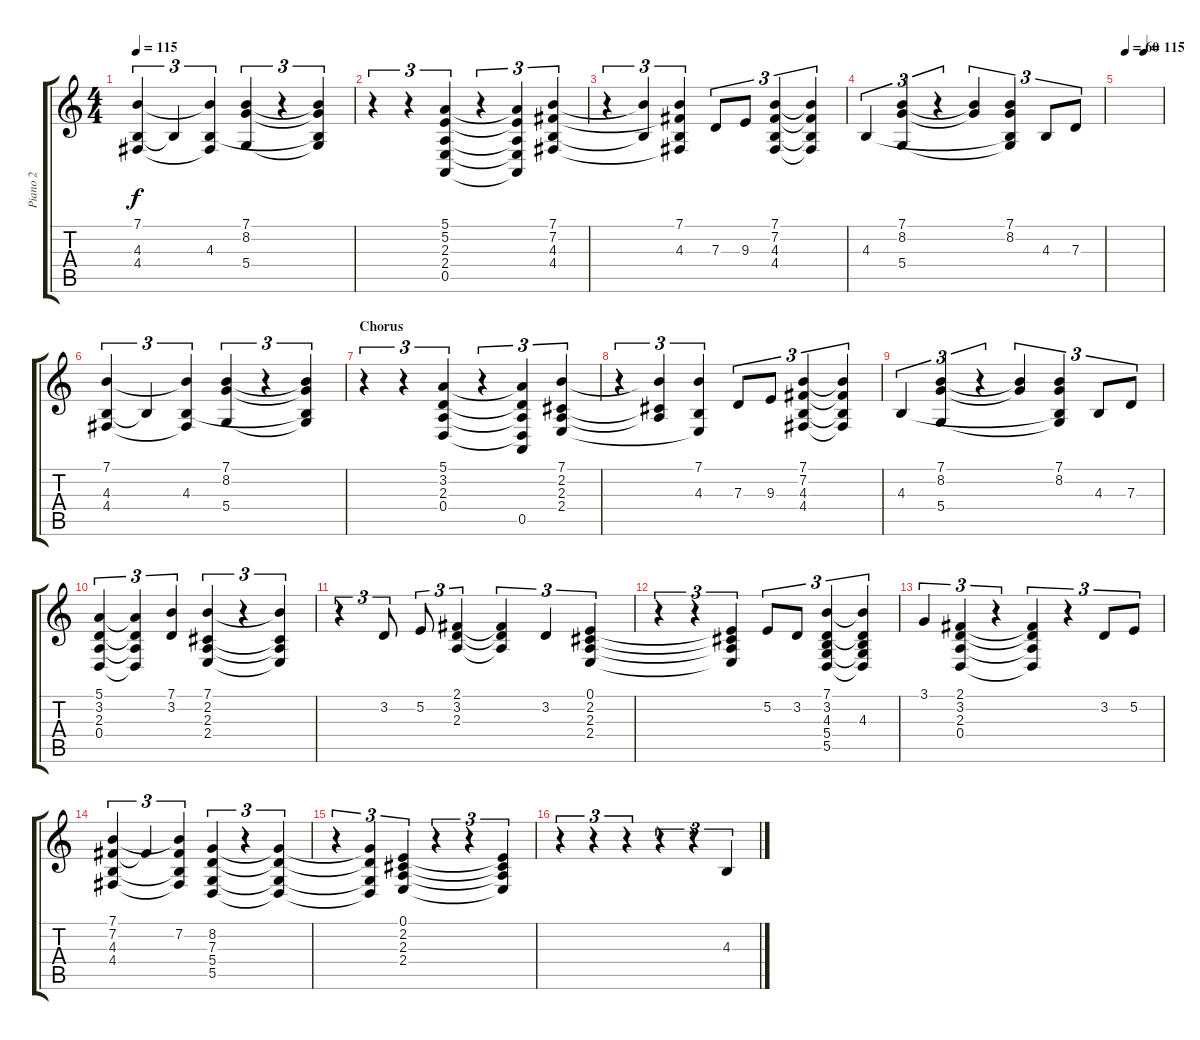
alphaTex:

\track ("Piano 2" "Piano 2") {instrument brightacousticpiano}
\staff {score tabs}
\tuning (E4 B3 G3 D3 A2 E2) {hide}
\ts (4 4)
\tempo 115
\clef g2
\ks c
(7.1 4.3 4.4).4{tu (3 2) dy f} 4.3{t}.4{tu (3 2)} (7.1{t} 4.3 4.4{t}).4{tu (3 2)} (7.1 8.2 5.4).4{tu (3 2)} r.4{tu (3 2)} (7.1{t} 8.2{t} 4.3{t} 5.4{t}).4{tu (3 2)} |
r.4{tu (3 2)} r.4{tu (3 2)} (5.1 5.2 2.3 2.4 0.5).4{tu (3 2)} r.4{tu (3 2)} (5.1{t} 5.2{t} 2.3{t} 2.4{t} 0.5{t}).4{tu (3 2)} (7.1 7.2 4.3 4.4).4{tu (3 2)} |
r.4{tu (3 2)} (7.1{t} 4.3{t}).4{tu (3 2)} (7.1 7.2{t} 4.3 4.4{t}).4{tu (3 2)} 7.3.8{tu (3 2)} 9.3.8{tu (3 2)} (7.1 7.2 4.3 4.4).4{tu (3 2)} (7.1{t} 7.2{t} 4.3{t} 4.4{t}).4{tu (3 2)} |
4.3.4{tu (3 2)} (7.1 8.2 5.4).4{tu (3 2)} r.4{tu (3 2)} (7.1{t} 8.2{t}).4{tu (3 2)} (7.1 8.2 4.3{t} 5.4{t}).4{tu (3 2)} 4.3.8{tu (3 2)} 7.3.8{tu (3 2)} |
\tempo (60 0.16666666666666666)
\tempo (115 0.5833333333333334)
|
(7.1 4.3 4.4).4{tu (3 2)} 4.3{t}.4{tu (3 2)} (7.1{t} 4.3 4.4{t}).4{tu (3 2)} (7.1 8.2 5.4).4{tu (3 2)} r.4{tu (3 2)} (7.1{t} 8.2{t} 4.3{t} 5.4{t}).4{tu (3 2)} |
\section ("" "Chorus")
r.4{tu (3 2)} r.4{tu (3 2)} (5.1 3.2 2.3 0.4).4{tu (3 2)} r.4{tu (3 2)} (5.1{t} 3.2{t} 2.3{t} 0.4{t} 0.5).4{tu (3 2)} (7.1 2.2 2.3 2.4).4{tu (3 2)} |
r.4{tu (3 2)} (7.1{t} 2.2{t} 2.3{t}).4{tu (3 2)} (7.1 4.3 2.4{t}).4{tu (3 2)} 7.3.8{tu (3 2)} 9.3.8{tu (3 2)} (7.1 7.2 4.3 4.4).4{tu (3 2)} (7.1{t} 7.2{t} 4.3{t} 4.4{t}).4{tu (3 2)} |
4.3.4{tu (3 2)} (7.1 8.2 5.4).4{tu (3 2)} r.4{tu (3 2)} (7.1{t} 8.2{t}).4{tu (3 2)} (7.1 8.2 4.3{t} 5.4{t}).4{tu (3 2)} 4.3.8{tu (3 2)} 7.3.8{tu (3 2)} |
(5.1 3.2 2.3 0.4).4{tu (3 2)} (5.1{t} 3.2{t} 2.3{t} 0.4{t}).4{tu (3 2)} (7.1 3.2).4{tu (3 2)} (7.1 2.2 2.3 2.4).4{tu (3 2)} r.4{tu (3 2)} (7.1{t} 2.2{t} 2.3{t} 2.4{t}).4{tu (3 2)} |
r.4{tu (3 2)} 3.2.8{tu (3 2)} 5.2.8{tu (3 2)} (2.1 3.2 2.3).4{tu (3 2)} (2.1{t} 3.2{t} 2.3{t}).4{tu (3 2)} 3.2.4{tu (3 2)} (0.1 2.2 2.3 2.4).4{tu (3 2)} |
r.4{tu (3 2)} r.4{tu (3 2)} (0.1{t} 2.2{t} 2.3{t} 2.4{t}).4{tu (3 2)} 5.2.8{tu (3 2)} 3.2.8{tu (3 2)} (7.1 3.2 4.3 5.4 5.5).4{tu (3 2)} (7.1{t} 3.2{t} 4.3 5.4{t} 5.5{t}).4{tu (3 2)} |
3.1.4{tu (3 2)} (2.1 3.2 2.3 0.4).4{tu (3 2)} r.4{tu (3 2)} (2.1{t} 3.2{t} 2.3{t} 0.4{t}).4{tu (3 2)} r.4{tu (3 2)} 3.2.8{tu (3 2)} 5.2.8{tu (3 2)} |
(7.1 7.2 4.3 4.4).4{tu (3 2)} 7.2{t}.4{tu (3 2)} (7.1{t} 7.2 4.3{t} 4.4{t}).4{tu (3 2)} (8.2 7.3 5.4 5.5).4{tu (3 2)} r.4{tu (3 2)} (8.2{t} 7.3{t} 5.4{t} 5.5{t}).4{tu (3 2)} |
r.4{tu (3 2)} (8.2{t} 7.3{t} 5.4{t} 5.5{t}).4{tu (3 2)} (0.1 2.2 2.3 2.4).4{tu (3 2)} r.4{tu (3 2)} r.4{tu (3 2)} (0.1{t} 2.2{t} 2.3{t} 2.4{t}).4{tu (3 2)} |
r.4{tu (3 2)} r.4{tu (3 2)} r.4{tu (3 2)} r.4{tu (3 2)} r.4{tu (3 2)} 4.3.4{tu (3 2)}
